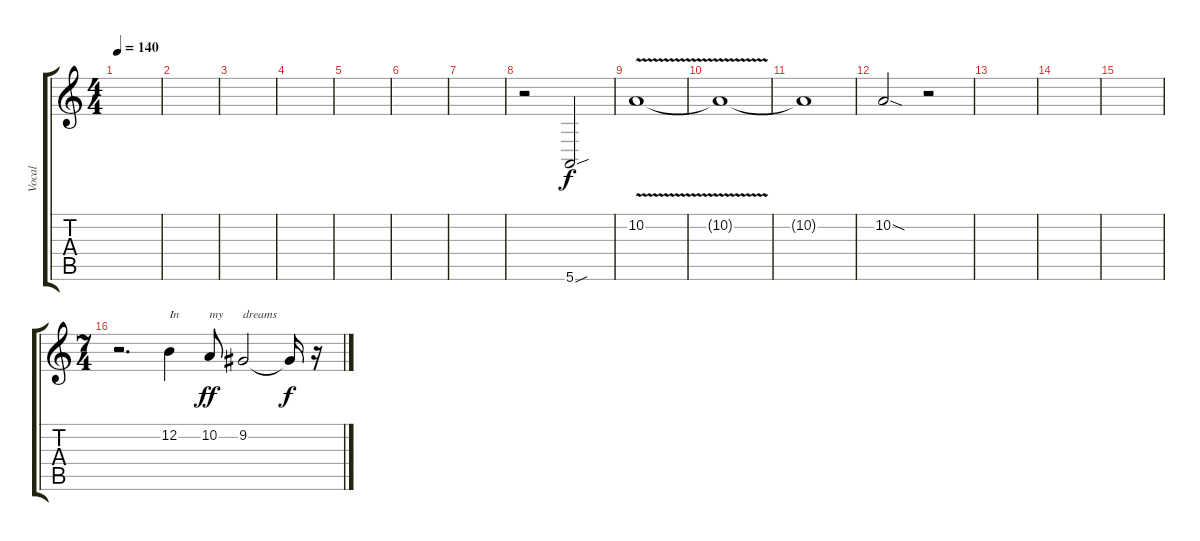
\track ("Vocal" "Vocal") {instrument frenchhorn}
\staff {score tabs}
\tuning (E4 B3 G3 D3 A2 E2) {hide}
\ts (4 4)
\tempo 140
\clef g2
\ks c
|
|
|
|
|
|
|
r.2 5.6{sou}.2 |
10.2{v}.1 |
10.2{t}.1 |
10.2{t}.1 |
10.2{sod}.2 r.2 |
|
|
|
\ts (7 4)
r.2{d} 12.2.4{txt "In"} 10.2.8{txt "my" dy ff} 9.2.2{txt "dreams"} 9.2{t}.16{dy f} r.16
